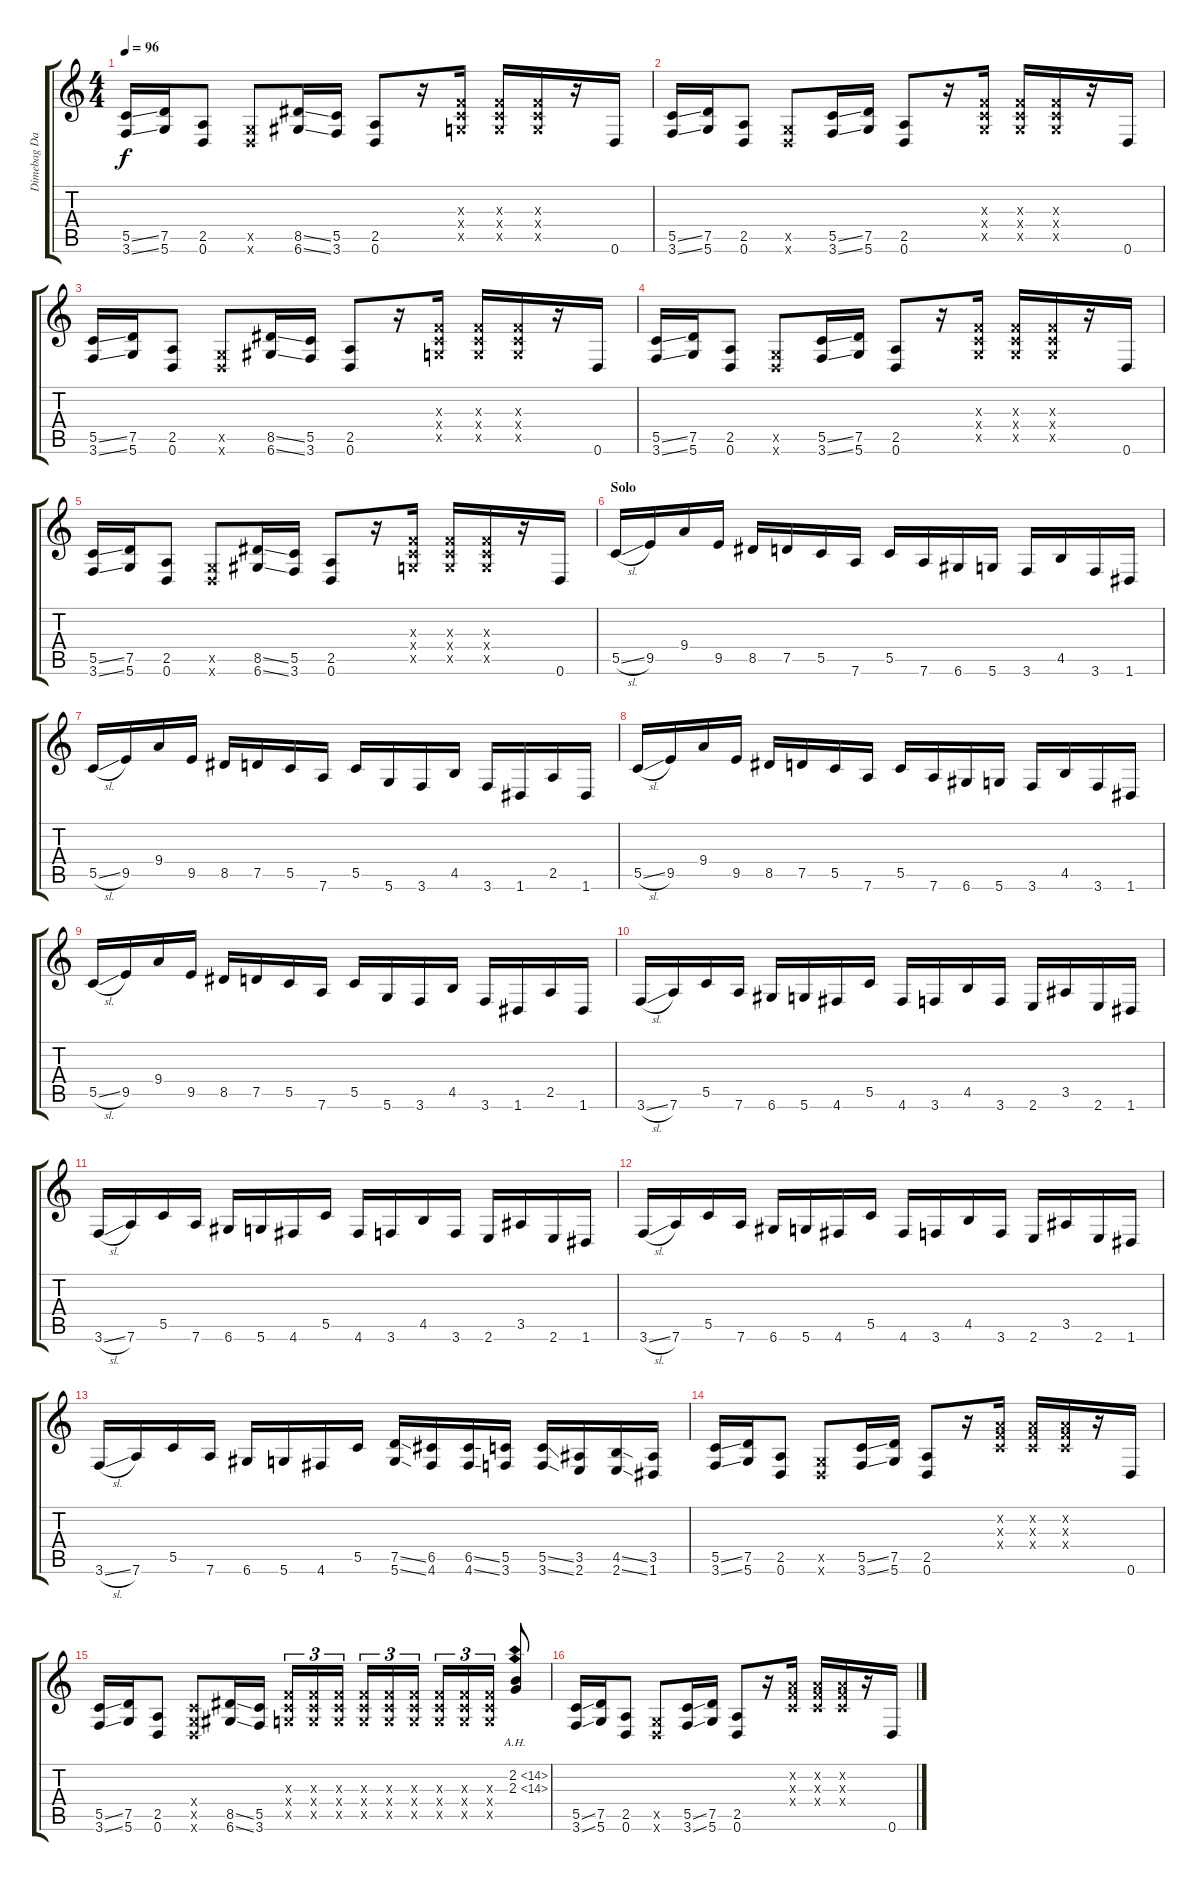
\track ("Dimebag Darrell Rhythm Left" "Dimebag Da") {instrument distortionguitar}
\staff {score tabs}
\tuning (D4 A3 F3 C3 G2 D2) {hide}
\ts (4 4)
\tempo 96
\clef g2
\ks c
(5.5{ss} 3.6{ss}).16{dy f} (7.5 5.6).16 (2.5 0.6).8 (0.5{x} 0.6{x}).8 (8.5{ss} 6.6{ss}).16 (5.5 3.6).16 (2.5 0.6).8 r.16 (0.3{x} 0.4{x} 0.5{x}).16 (0.3{x} 0.4{x} 0.5{x}).16 (0.3{x} 0.4{x} 0.5{x}).16 r.16 0.6.16 |
(5.5{ss} 3.6{ss}).16 (7.5 5.6).16 (2.5 0.6).8 (0.5{x} 0.6{x}).8 (5.5{ss} 3.6{ss}).16 (7.5 5.6).16 (2.5 0.6).8 r.16 (0.3{x} 0.4{x} 0.5{x}).16 (0.3{x} 0.4{x} 0.5{x}).16 (0.3{x} 0.4{x} 0.5{x}).16 r.16 0.6.16 |
(5.5{ss} 3.6{ss}).16 (7.5 5.6).16 (2.5 0.6).8 (0.5{x} 0.6{x}).8 (8.5{ss} 6.6{ss}).16 (5.5 3.6).16 (2.5 0.6).8 r.16 (0.3{x} 0.4{x} 0.5{x}).16 (0.3{x} 0.4{x} 0.5{x}).16 (0.3{x} 0.4{x} 0.5{x}).16 r.16 0.6.16 |
(5.5{ss} 3.6{ss}).16 (7.5 5.6).16 (2.5 0.6).8 (0.5{x} 0.6{x}).8 (5.5{ss} 3.6{ss}).16 (7.5 5.6).16 (2.5 0.6).8 r.16 (0.3{x} 0.4{x} 0.5{x}).16 (0.3{x} 0.4{x} 0.5{x}).16 (0.3{x} 0.4{x} 0.5{x}).16 r.16 0.6.16 |
(5.5{ss} 3.6{ss}).16 (7.5 5.6).16 (2.5 0.6).8 (0.5{x} 0.6{x}).8 (8.5{ss} 6.6{ss}).16 (5.5 3.6).16 (2.5 0.6).8 r.16 (0.3{x} 0.4{x} 0.5{x}).16 (0.3{x} 0.4{x} 0.5{x}).16 (0.3{x} 0.4{x} 0.5{x}).16 r.16 0.6.16 |
\section ("" "Solo")
5.5{sl}.16 9.5.16 9.4.16 9.5.16 8.5.16 7.5.16 5.5.16 7.6.16 5.5.16 7.6.16 6.6.16 5.6.16 3.6.16 4.5.16 3.6.16 1.6.16 |
5.5{sl}.16 9.5.16 9.4.16 9.5.16 8.5.16 7.5.16 5.5.16 7.6.16 5.5.16 5.6.16 3.6.16 4.5.16 3.6.16 1.6.16 2.5.16 1.6.16 |
5.5{sl}.16 9.5.16 9.4.16 9.5.16 8.5.16 7.5.16 5.5.16 7.6.16 5.5.16 7.6.16 6.6.16 5.6.16 3.6.16 4.5.16 3.6.16 1.6.16 |
5.5{sl}.16 9.5.16 9.4.16 9.5.16 8.5.16 7.5.16 5.5.16 7.6.16 5.5.16 5.6.16 3.6.16 4.5.16 3.6.16 1.6.16 2.5.16 1.6.16 |
3.6{sl}.16 7.6.16 5.5.16 7.6.16 6.6.16 5.6.16 4.6.16 5.5.16 4.6.16 3.6.16 4.5.16 3.6.16 2.6.16 3.5.16 2.6.16 1.6.16 |
3.6{sl}.16 7.6.16 5.5.16 7.6.16 6.6.16 5.6.16 4.6.16 5.5.16 4.6.16 3.6.16 4.5.16 3.6.16 2.6.16 3.5.16 2.6.16 1.6.16 |
3.6{sl}.16 7.6.16 5.5.16 7.6.16 6.6.16 5.6.16 4.6.16 5.5.16 4.6.16 3.6.16 4.5.16 3.6.16 2.6.16 3.5.16 2.6.16 1.6.16 |
3.6{sl}.16 7.6.16 5.5.16 7.6.16 6.6.16 5.6.16 4.6.16 5.5.16 (7.5{ss} 5.6{ss}).16 (6.5 4.6).16 (6.5{ss} 4.6{ss}).16 (5.5 3.6).16 (5.5{ss} 3.6{ss}).16 (3.5 2.6).16 (4.5{ss} 2.6{ss}).16 (3.5 1.6).16 |
(5.5{ss} 3.6{ss}).16 (7.5 5.6).16 (2.5 0.6).8 (0.5{x} 0.6{x}).8 (5.5{ss} 3.6{ss}).16 (7.5 5.6).16 (2.5 0.6).8 r.16 (0.2{x} 0.3{x} 0.4{x}).16 (0.2{x} 0.3{x} 0.4{x}).16 (0.2{x} 0.3{x} 0.4{x}).16 r.16 0.6.16 |
(5.5{ss} 3.6{ss}).16 (7.5 5.6).16 (2.5 0.6).8 (0.4{x} 0.5{x} 0.6{x}).8 (8.5{ss} 6.6{ss}).16 (5.5 3.6).16 (0.3{x} 0.4{x} 0.5{x}).16{tu (3 2)} (0.3{x} 0.4{x} 0.5{x}).16{tu (3 2)} (0.3{x} 0.4{x} 0.5{x}).16{tu (3 2)} (0.3{x} 0.4{x} 0.5{x}).16{tu (3 2)} (0.3{x} 0.4{x} 0.5{x}).16{tu (3 2)} (0.3{x} 0.4{x} 0.5{x}).16{tu (3 2)} (0.3{x} 0.4{x} 0.5{x}).16{tu (3 2)} (0.3{x} 0.4{x} 0.5{x}).16{tu (3 2)} (0.3{x} 0.4{x} 0.5{x}).16{tu (3 2)} (2.2{ah 12} 2.3{ah 12}).8 |
(5.5{ss} 3.6{ss}).16 (7.5 5.6).16 (2.5 0.6).8 (0.5{x} 0.6{x}).8 (5.5{ss} 3.6{ss}).16 (7.5 5.6).16 (2.5 0.6).8 r.16 (0.2{x} 0.3{x} 0.4{x}).16 (0.2{x} 0.3{x} 0.4{x}).16 (0.2{x} 0.3{x} 0.4{x}).16 r.16 0.6.16
